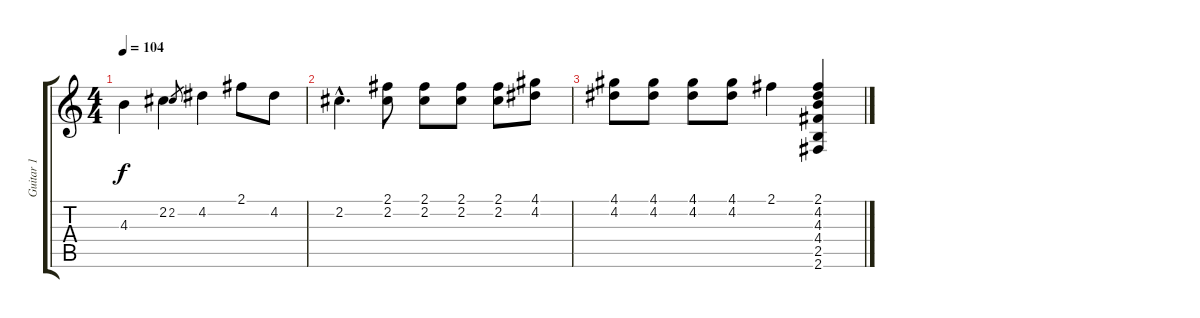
\track ("Guitar 1" "Guitar 1") {instrument electricguitarjazz}
\staff {score tabs}
\tuning (E4 B3 G3 D3 A2 E2) {hide}
\ts (4 4)
\tempo 104
\clef g2
\ks c
4.3.4{dy f} 2.2.4 2.2.8{gr} 4.2.4 2.1.8 4.2.8 |
2.2{hac}.4{d} (2.1 2.2).8 (2.1 2.2).8 (2.1 2.2).8 (2.1 2.2).8 (4.1 4.2).8 |
(4.1 4.2).8 (4.1 4.2).8 (4.1 4.2).8 (4.1 4.2).8 2.1.4 (2.1 4.2 4.3 4.4 2.5 2.6).4
